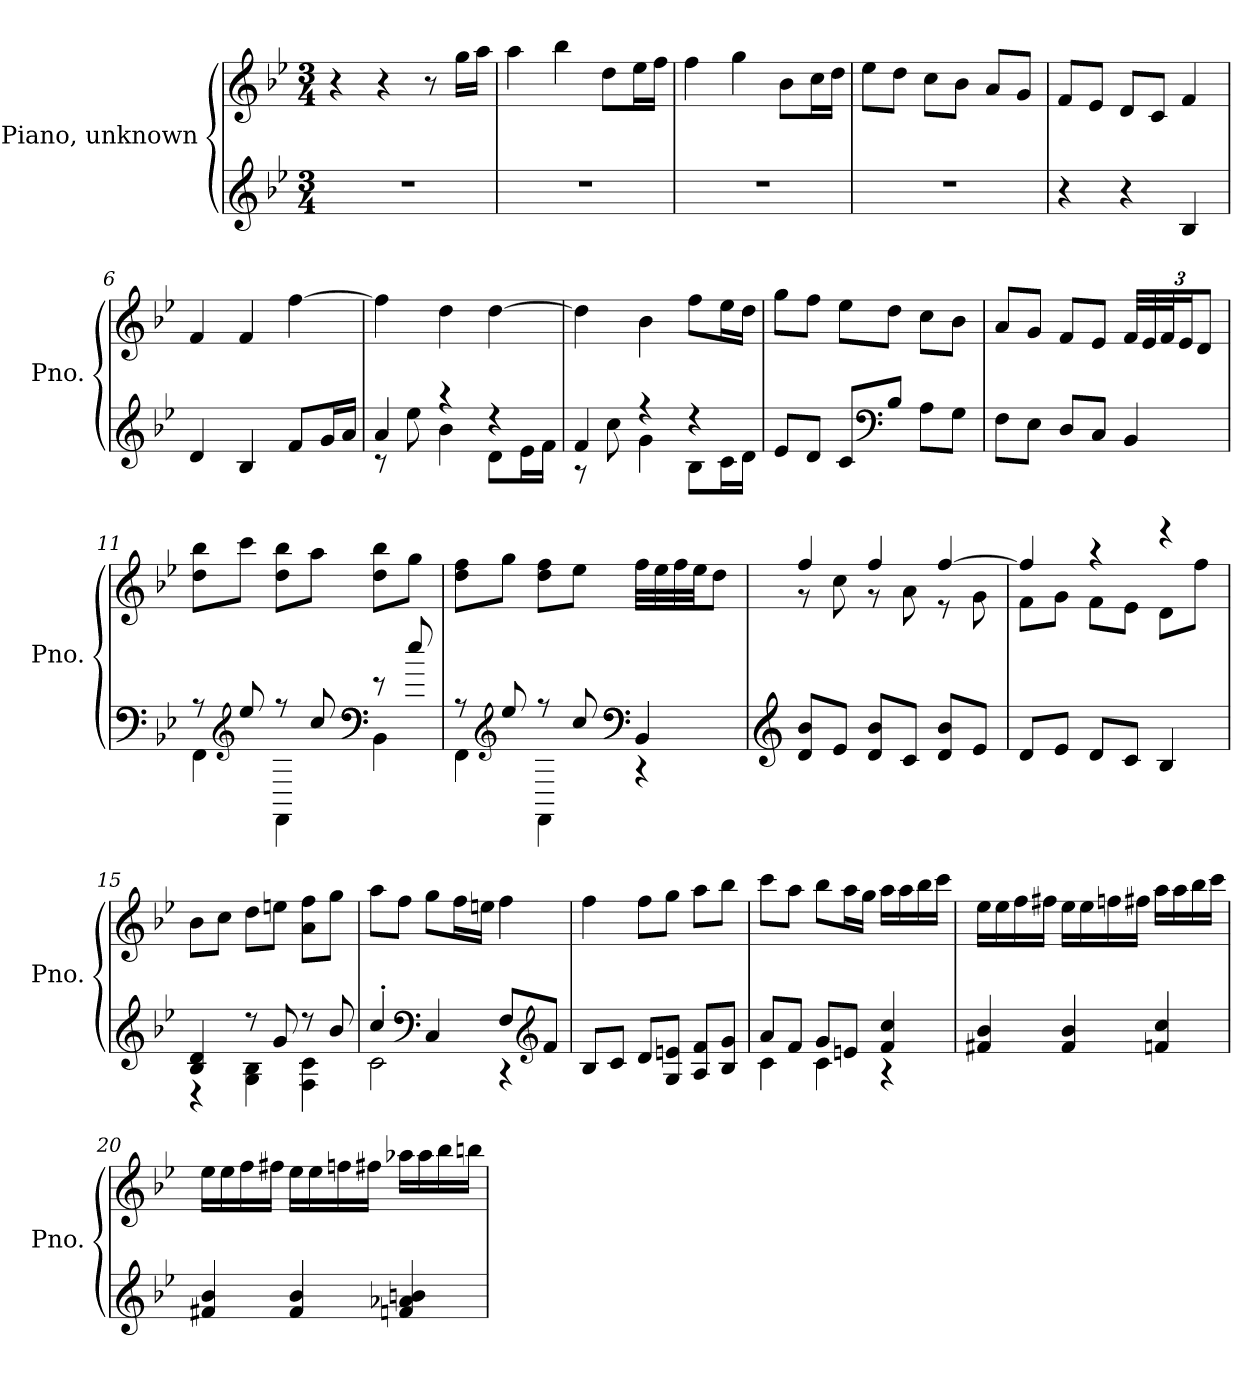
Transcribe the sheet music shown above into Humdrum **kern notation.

**kern	**kern
*part1	*part1
*staff2	*staff1
*I"Piano, unknown	*
*I'Pno.	*
*clefG2	*clefG2
*k[b-e-]	*k[b-e-]
*M3/4	*M3/4
*MM115	*MM115
=1	=1
2.r	4r
.	4r
.	8r
.	16gg\LL
.	16aa\JJ
=2	=2
2.r	4aa\
.	4bb-\
.	8dd\L
.	16ee-\L
.	16ff\JJ
=3	=3
2.r	4ff\
.	4gg\
.	8b-\L
.	16cc\L
.	16dd\JJ
=4	=4
2.r	8ee-\L
.	8dd\J
.	8cc\L
.	8b-\J
.	8a/L
.	8g/J
=5	=5
4r	8f/L
.	8e-/J
4r	8d/L
.	8c/J
4B-/	4f/
=6	=6
4d/	4f/
4B-/	4f/
8f/L	[4ff\
16g/L	.
16a/JJ	.
=7	=7
*^	*
4a/	8r	4ff\]
.	8ee-\	.
4r	4b-\	4dd\
4r	8d\L	[4dd\
.	16e-\L	.
.	16f\JJ	.
!!LO:LB:g=z
=8	=8	=8
4f/	8r	4dd\]
.	8cc\	.
4r	4g\	4b-\
4r	8B-\L	8ff\L
.	16c\L	16ee-\L
.	16d\JJ	16dd\JJ
*v	*v	*
=9	=9
8e-/L	8gg\L
8d/J	8ff\J
8c/L	8ee-\L
*clefF4	*
8B-/J	8dd\J
8A\L	8cc\L
8G\J	8b-\J
=10	=10
8F\L	8a/L
8E-\J	8g/J
8D/L	8f/L
8C/J	8e-/J
4BB-/	32f/LLL
.	32e-/
*	*Xbrackettup
.	48f/J
.	24e-/J
.	8d/J
=11	=11
*^	*
8r	4FF\	8dd\ 8bb-\L
*clefG2	*	*
8ee-/	.	8ccc\J
8r	4FF\	8dd\ 8bb-\L
8cc/	.	8aa\J
*clefF4	*	*
8r	4BB-\	8dd\ 8bb-\L
8ee-/	.	8gg\J
!!LO:LB:g=z
=12	=12	=12
8r	4FF\	8dd\ 8ff\L
*clefG2	*	*
8ee-/	.	8gg\J
8r	4FF\	8dd\ 8ff\L
8cc/	.	8ee-\J
*clefF4	*	*
4BB-/	4r	32ff\LLL
.	.	32ee-\
.	.	32ff\
.	.	32ee-\JJ
.	.	8dd\J
*v	*v	*
=13	=13
*clefG2	*
*	*^
8d/ 8b-/L	4ff/	8r
8e-/J	.	8cc\
8d/ 8b-/L	4ff/	8r
8c/J	.	8a\
8d/ 8b-/L	[4ff/	8r
8e-/J	.	8g\
=14	=14	=14
8d/L	4ff/]	8f\L
8e-/J	.	8g\J
8d/L	4r	8f\L
8c/J	.	8e-\J
4B-/	4r	8d\L
.	.	8ff\J
*	*v	*v
=15	=15
*^	*
4B-/ 4d/	4r	8b-\L
.	.	8cc\J
8r	4G\ 4B-\	8dd\L
8g/	.	8een\J
8r	4F\ 4c\	8a\ 8ff\L
8b-/	.	8gg\J
!!LO:LB:g=z
=16	=16	=16
4cc'/	2c\	8aa\L
.	.	8ff\J
*clefF4	*	*
4C/	.	8gg\L
.	.	16ff\L
.	.	16een\JJ
8F/L	4r	4ff\
*clefG2	*	*
8f/J	.	.
*v	*v	*
=17	=17
8B-/L	4ff\
8c/J	.
8d/L	8ff\L
8G/ 8en/J	8gg\J
8A/ 8f/L	8aa\L
8B-/ 8g/J	8bb-\J
=18	=18
*^	*
8a/L	4c\	8ccc\L
8f/J	.	8aa\J
8g/L	4c\	8bb-\L
8en/J	.	16aa\L
.	.	16gg\JJ
4f/ 4cc/	4r	16aa\LL
.	.	16aa\
.	.	16bb-\
.	.	16ccc\JJ
*v	*v	*
!!LO:LB:g=z
=19	=19
4f#X/ 4b-/	16ee-\LL
.	16ee-\
.	16ff\
.	16ff#X\JJ
4f#/ 4b-/	16ee-\LL
.	16ee-\
.	16ffn\
.	16ff#X\JJ
4fn/ 4cc/	16aa\LL
.	16aa\
.	16bb-\
.	16ccc\JJ
=20	=20
4f#X/ 4b-/	16ee-\LL
.	16ee-\
.	16ff\
.	16ff#X\JJ
4f#/ 4b-/	16ee-\LL
.	16ee-\
.	16ffn\
.	16ff#X\JJ
4fn/ 4a-X/ 4bn/	16aa-X\LL
.	16aa-\
.	16bb-\
.	16bbn\JJ
=	=
*-	*-
